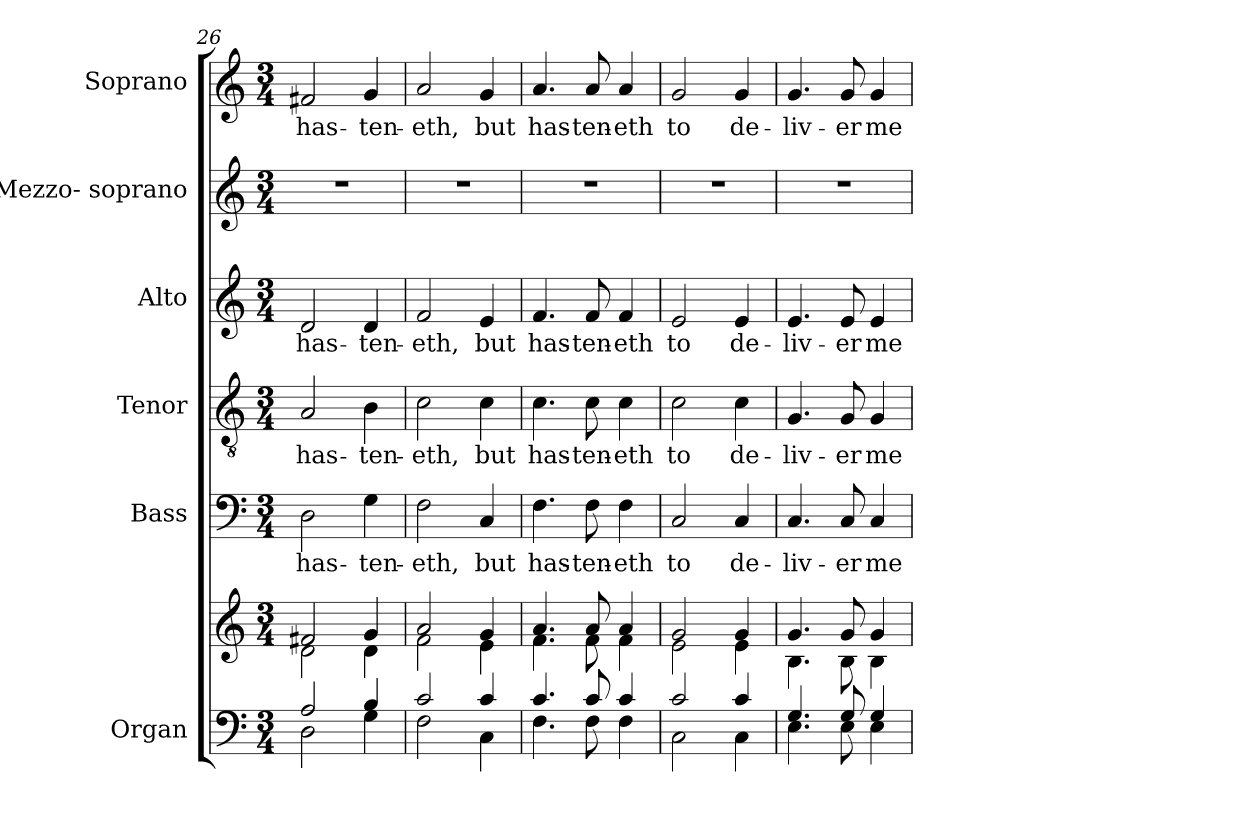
**kern	**kern	**kern	**text	**kern	**text	**kern	**text	**kern	**kern	**text
*part6	*part6	*part5	*part5	*part4	*part4	*part3	*part3	*part2	*part1	*part1
*staff7	*staff6	*staff5	*staff5	*staff4	*staff4	*staff3	*staff3	*staff2	*staff1	*staff1
*I"Organ	*	*I"Bass	*	*I"Tenor	*	*I"Alto	*	*I"Mezzo- soprano	*I"Soprano	*
*I'Org.	*	*I'B	*	*I'T.	*	*I'A	*	*I'M-S.	*I'S	*
*clefF4	*clefG2	*clefF4	*	*clefGv2	*	*clefG2	*	*clefG2	*clefG2	*
*	*	*	*	*ITrd7c12	*	*	*	*	*	*
*k[]	*k[]	*k[]	*	*k[]	*	*k[]	*	*k[]	*k[]	*
*C:	*C:	*C:	*	*C:	*	*C:	*	*C:	*C:	*
*M3/4	*M3/4	*M3/4	*	*M3/4	*	*M3/4	*	*M3/4	*M3/4	*
=26	=26	=26	=26	=26	=26	=26	=26	=26	=26	=26
*^	*^	*	*	*	*	*	*	*	*	*
!	!	!	!	!	!LO:LY:b:color=#000000	!	!	!	!	!	!	!
!	!	!	!	!	!	!	!LO:LY:b:color=#000000	!	!	!	!	!
!	!	!	!	!	!	!	!	!	!LO:LY:b:color=#000000	!LO:N:vis=1	!	!
!	!	!	!	!	!	!	!	!	!	!	!	!LO:LY:b:color=#000000
2Ai/	2Di\	2f#Xi/	2di\	2Di\	has-	2AAi/	has-	2di/	has-	2.r	2f#Xi/	has-
!	!	!	!	!	!LO:LY:b:color=#000000	!	!	!	!	!	!	!
!	!	!	!	!	!	!	!LO:LY:b:color=#000000	!	!	!	!	!
!	!	!	!	!	!	!	!	!	!LO:LY:b:color=#000000	!	!	!
!	!	!	!	!	!	!	!	!	!	!	!	!LO:LY:b:color=#000000
4Bi/	4Gi\	4gi/	4di\	4Gi\	-ten-	4BBi\	-ten-	4di/	-ten-	.	4gi/	-ten-
=27	=27	=27	=27	=27	=27	=27	=27	=27	=27	=27	=27	=27
!	!	!	!	!	!LO:LY:b:color=#000000	!	!	!	!	!	!	!
!	!	!	!	!	!	!	!LO:LY:b:color=#000000	!	!	!	!	!
!	!	!	!	!	!	!	!	!	!LO:LY:b:color=#000000	!LO:N:vis=1	!	!
!	!	!	!	!	!	!	!	!	!	!	!	!LO:LY:b:color=#000000
2ci/	2Fi\	2ai/	2fi\	2Fi\	-eth,	2Ci\	-eth,	2fi/	-eth,	2.r	2ai/	-eth,
!	!	!	!	!	!LO:LY:b:color=#000000	!	!	!	!	!	!	!
!	!	!	!	!	!	!	!LO:LY:b:color=#000000	!	!	!	!	!
!	!	!	!	!	!	!	!	!	!LO:LY:b:color=#000000	!	!	!
!	!	!	!	!	!	!	!	!	!	!	!	!LO:LY:b:color=#000000
4ci/	4Ci\	4gi/	4ei\	4Ci/	but	4Ci\	but	4ei/	but	.	4gi/	but
=28	=28	=28	=28	=28	=28	=28	=28	=28	=28	=28	=28	=28
!	!	!	!	!	!LO:LY:b:color=#000000	!	!	!	!	!	!	!
!	!	!	!	!	!	!	!LO:LY:b:color=#000000	!	!	!	!	!
!	!	!	!	!	!	!	!	!	!LO:LY:b:color=#000000	!LO:N:vis=1	!	!
!	!	!	!	!	!	!	!	!	!	!	!	!LO:LY:b:color=#000000
4.ci/	4.Fi\	4.ai/	4.fi\	4.Fi\	has-	4.Ci\	has-	4.fi/	has-	2.r	4.ai/	has-
!	!	!	!	!	!LO:LY:b:color=#000000	!	!	!	!	!	!	!
!	!	!	!	!	!	!	!LO:LY:b:color=#000000	!	!	!	!	!
!	!	!	!	!	!	!	!	!	!LO:LY:b:color=#000000	!	!	!
!	!	!	!	!	!	!	!	!	!	!	!	!LO:LY:b:color=#000000
8ci/	8Fi\	8ai/	8fi\	8Fi\	-ten-	8Ci\	-ten-	8fi/	-ten-	.	8ai/	-ten-
!	!	!	!	!	!LO:LY:b:color=#000000	!	!	!	!	!	!	!
!	!	!	!	!	!	!	!LO:LY:b:color=#000000	!	!	!	!	!
!	!	!	!	!	!	!	!	!	!LO:LY:b:color=#000000	!	!	!
!	!	!	!	!	!	!	!	!	!	!	!	!LO:LY:b:color=#000000
4ci/	4Fi\	4ai/	4fi\	4Fi\	-eth	4Ci\	-eth	4fi/	-eth	.	4ai/	-eth
!!LO:LB:g=z
=29	=29	=29	=29	=29	=29	=29	=29	=29	=29	=29	=29	=29
!	!	!	!	!	!LO:LY:b:color=#000000	!	!	!	!	!	!	!
!	!	!	!	!	!	!	!LO:LY:b:color=#000000	!	!	!	!	!
!	!	!	!	!	!	!	!	!	!LO:LY:b:color=#000000	!LO:N:vis=1	!	!
!	!	!	!	!	!	!	!	!	!	!	!	!LO:LY:b:color=#000000
2ci/	2Ci\	2gi/	2ei\	2Ci/	to	2Ci\	to	2ei/	to	2.r	2gi/	to
!	!	!	!	!	!LO:LY:b:color=#000000	!	!	!	!	!	!	!
!	!	!	!	!	!	!	!LO:LY:b:color=#000000	!	!	!	!	!
!	!	!	!	!	!	!	!	!	!LO:LY:b:color=#000000	!	!	!
!	!	!	!	!	!	!	!	!	!	!	!	!LO:LY:b:color=#000000
4ci/	4Ci\	4gi/	4ei\	4Ci/	de-	4Ci\	de-	4ei/	de-	.	4gi/	de-
=30	=30	=30	=30	=30	=30	=30	=30	=30	=30	=30	=30	=30
!	!	!	!	!	!LO:LY:b:color=#000000	!	!	!	!	!	!	!
!	!	!	!	!	!	!	!LO:LY:b:color=#000000	!	!	!	!	!
!	!	!	!	!	!	!	!	!	!LO:LY:b:color=#000000	!LO:N:vis=1	!	!
!	!	!	!	!	!	!	!	!	!	!	!	!LO:LY:b:color=#000000
4.Gi/	4.Ei\	4.gi/	4.Bi\	4.Ci/	-liv-	4.GGi/	-liv-	4.ei/	-liv-	2.r	4.gi/	-liv-
!	!	!	!	!	!LO:LY:b:color=#000000	!	!	!	!	!	!	!
!	!	!	!	!	!	!	!LO:LY:b:color=#000000	!	!	!	!	!
!	!	!	!	!	!	!	!	!	!LO:LY:b:color=#000000	!	!	!
!	!	!	!	!	!	!	!	!	!	!	!	!LO:LY:b:color=#000000
8Gi/	8Ei\	8gi/	8Bi\	8Ci/	-er	8GGi/	-er	8ei/	-er	.	8gi/	-er
!	!	!	!	!	!LO:LY:b:color=#000000	!	!	!	!	!	!	!
!	!	!	!	!	!	!	!LO:LY:b:color=#000000	!	!	!	!	!
!	!	!	!	!	!	!	!	!	!LO:LY:b:color=#000000	!	!	!
!	!	!	!	!	!	!	!	!	!	!	!	!LO:LY:b:color=#000000
4Gi/	4Ei\	4gi/	4Bi\	4Ci/	me	4GGi/	me	4ei/	me	.	4gi/	me
*v	*v	*	*	*	*	*	*	*	*	*	*	*
*	*v	*v	*	*	*	*	*	*	*	*	*
=	=	=	=	=	=	=	=	=	=	=
*-	*-	*-	*-	*-	*-	*-	*-	*-	*-	*-
